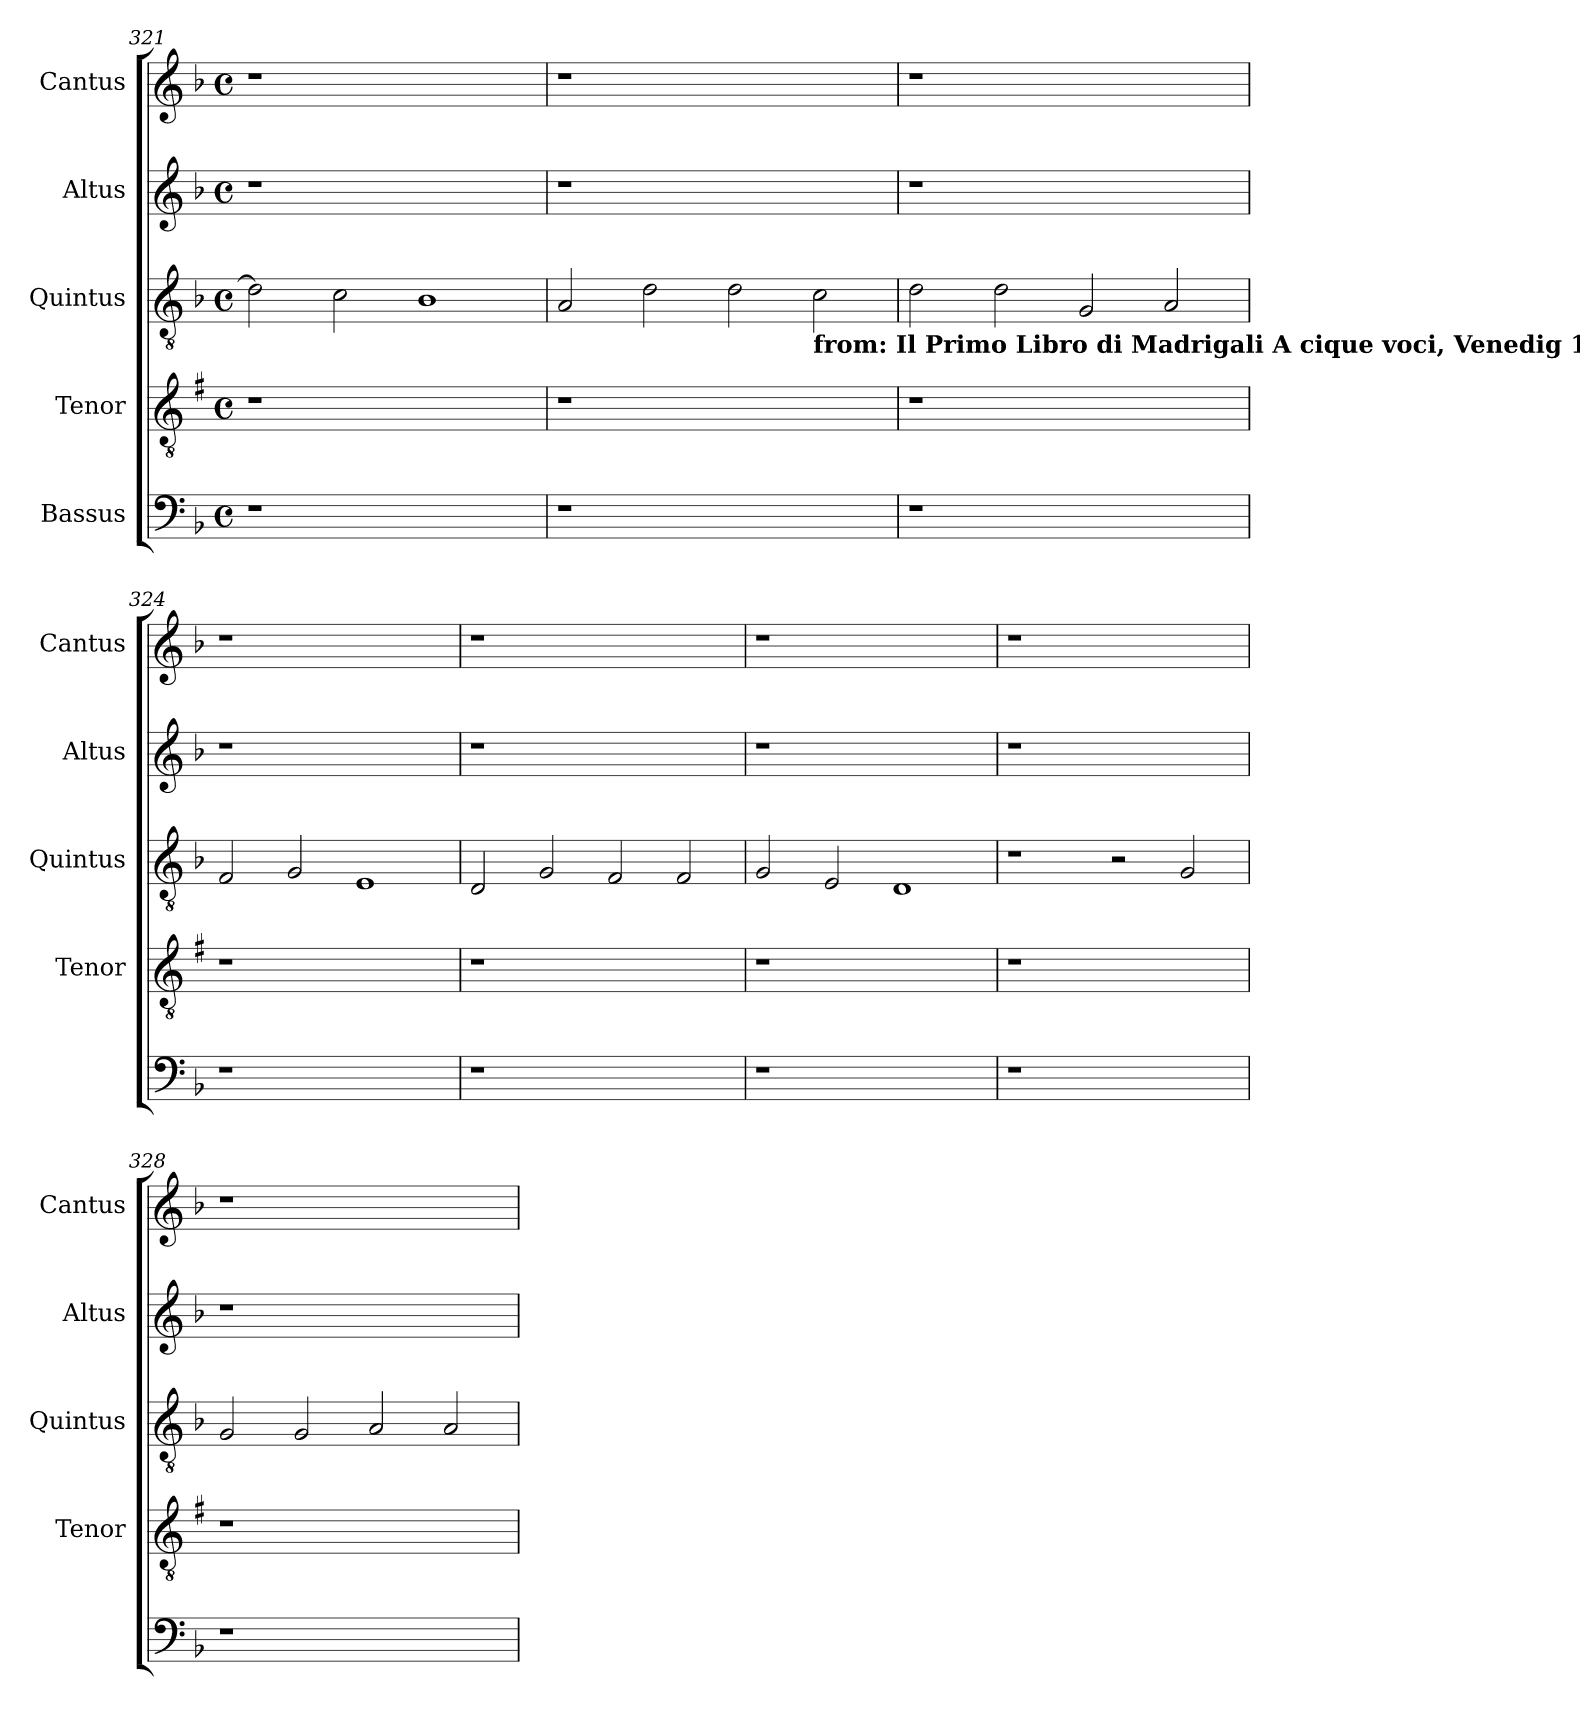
**kern	**kern	**kern	**kern	**kern
*part5	*part4	*part3	*part2	*part1
*staff5	*staff4	*staff3	*staff2	*staff1
*I"Bassus	*I"Tenor	*I"Quintus	*I"Altus	*I"Cantus
*	*I'Tenor	*I'Quintus	*I'Altus	*I'Cantus
*clefF4	*clefGv2	*clefGv2	*clefG2	*clefG2
*k[b-]	*k[f#]	*k[b-]	*k[b-]	*k[b-]
*F:	*G:	*F:	*F:	*F:
*M4/4	*M4/4	*M4/4	*M4/4	*M4/4
*met(c)	*met(c)	*met(c)	*met(c)	*met(c)
=321	=321	=321	=321	=321
1r	1r	2d\]	1r	1r
.	.	2c\	.	.
1ryy	1ryy	1B-	1ryy	1ryy
!!LO:PB:g=z
=322	=322	=322	=322	=322
1r	1r	2A/	1r	1r
.	.	2d\	.	.
1ryy	1ryy	2d\	1ryy	1ryy
!	!	!LO:TX:b:B:t=from&colon; Il Primo Libro di Madrigali A cique voci, Venedig 1555	!	!
.	.	2c\	.	.
=323	=323	=323	=323	=323
1r	1r	2d\	1r	1r
.	.	2d\	.	.
1ryy	1ryy	2G/	1ryy	1ryy
.	.	2A/	.	.
=324	=324	=324	=324	=324
1r	1r	2F/	1r	1r
.	.	2G/	.	.
1ryy	1ryy	1E	1ryy	1ryy
=325	=325	=325	=325	=325
1r	1r	2D/	1r	1r
.	.	2G/	.	.
1ryy	1ryy	2F/	1ryy	1ryy
.	.	2F/	.	.
=326	=326	=326	=326	=326
1r	1r	2G/	1r	1r
.	.	2E/	.	.
1ryy	1ryy	1D	1ryy	1ryy
=327	=327	=327	=327	=327
1r	1r	1r	1r	1r
1ryy	1ryy	2r	1ryy	1ryy
.	.	2G/	.	.
!!LO:LB:g=z
=328	=328	=328	=328	=328
1r	1r	2G/	1r	1r
.	.	2G/	.	.
1ryy	1ryy	2A/	1ryy	1ryy
.	.	2A/	.	.
=	=	=	=	=
*-	*-	*-	*-	*-
